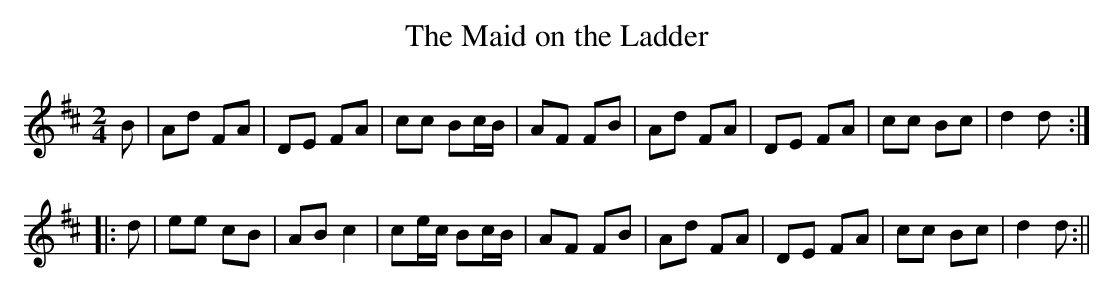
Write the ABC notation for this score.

X:1
T:Maid on the Ladder, The
M:2/4
L:1/8
K:D
B|Ad FA|DE FA|cc Bc/B/|AF FB|Ad FA|DE FA|cc Bc|d2 d:|
|:d|ee cB|AB c2|ce/c/ Bc/B/|AF FB|Ad FA|DE FA|cc Bc|d2 d:||
